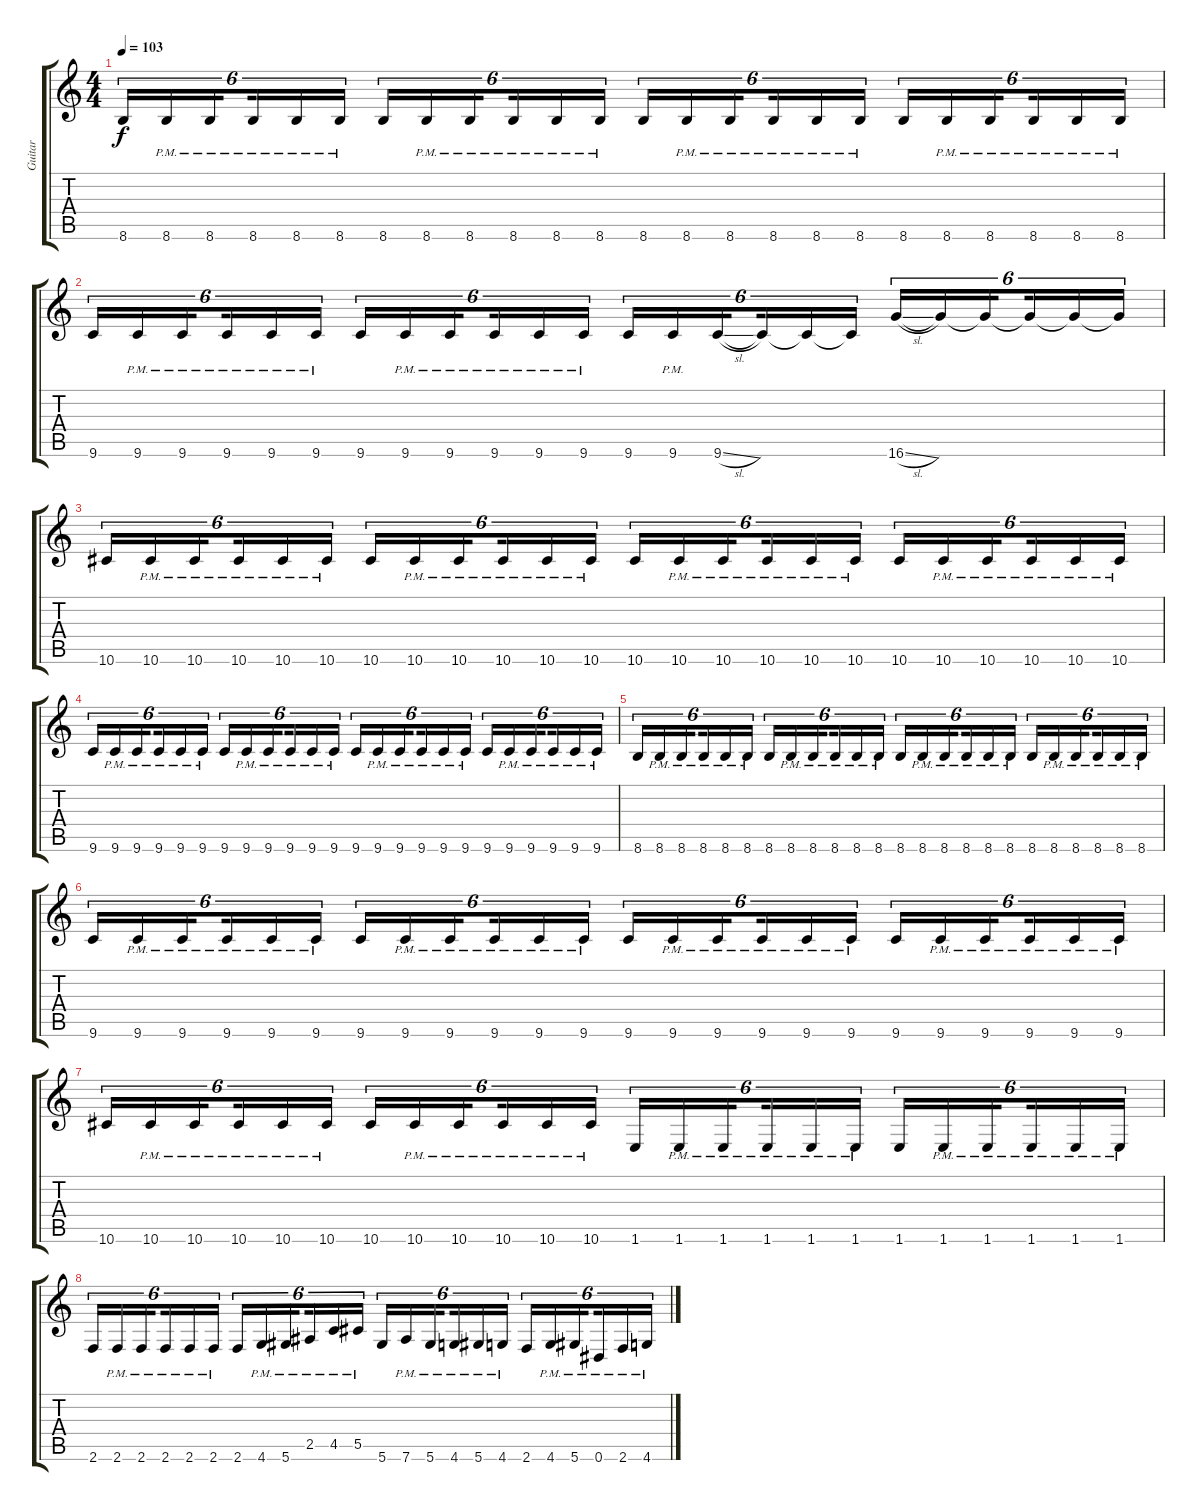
\track ("Guitar" "Guitar") {instrument overdrivenguitar}
\staff {score tabs}
\tuning (Eb4 Bb3 Gb3 Db3 Ab2 Eb2) {hide}
\ts (4 4)
\tempo 103
\clef g2
\ks c
8.6.16{tu (6 4) dy f} 8.6{pm}.16{tu (6 4)} 8.6{pm}.16{tu (6 4) beam splitsecondary} 8.6{pm}.16{tu (6 4)} 8.6{pm}.16{tu (6 4)} 8.6{pm}.16{tu (6 4)} 8.6.16{tu (6 4)} 8.6{pm}.16{tu (6 4)} 8.6{pm}.16{tu (6 4) beam splitsecondary} 8.6{pm}.16{tu (6 4)} 8.6{pm}.16{tu (6 4)} 8.6{pm}.16{tu (6 4)} 8.6.16{tu (6 4)} 8.6{pm}.16{tu (6 4)} 8.6{pm}.16{tu (6 4) beam splitsecondary} 8.6{pm}.16{tu (6 4)} 8.6{pm}.16{tu (6 4)} 8.6{pm}.16{tu (6 4)} 8.6.16{tu (6 4)} 8.6{pm}.16{tu (6 4)} 8.6{pm}.16{tu (6 4) beam splitsecondary} 8.6{pm}.16{tu (6 4)} 8.6{pm}.16{tu (6 4)} 8.6{pm}.16{tu (6 4)} |
9.6.16{tu (6 4)} 9.6{pm}.16{tu (6 4)} 9.6{pm}.16{tu (6 4) beam splitsecondary} 9.6{pm}.16{tu (6 4)} 9.6{pm}.16{tu (6 4)} 9.6{pm}.16{tu (6 4)} 9.6.16{tu (6 4)} 9.6{pm}.16{tu (6 4)} 9.6{pm}.16{tu (6 4) beam splitsecondary} 9.6{pm}.16{tu (6 4)} 9.6{pm}.16{tu (6 4)} 9.6{pm}.16{tu (6 4)} 9.6.16{tu (6 4)} 9.6{pm}.16{tu (6 4)} 9.6{sl}.16{tu (6 4) beam splitsecondary} 9.6{t}.16{tu (6 4)} 9.6{t}.16{tu (6 4)} 9.6{t}.16{tu (6 4)} 16.6{sl}.16{tu (6 4)} 16.6{t}.16{tu (6 4)} 16.6{t}.16{tu (6 4) beam splitsecondary} 16.6{t}.16{tu (6 4)} 16.6{t}.16{tu (6 4)} 16.6{t}.16{tu (6 4)} |
10.6.16{tu (6 4)} 10.6{pm}.16{tu (6 4)} 10.6{pm}.16{tu (6 4) beam splitsecondary} 10.6{pm}.16{tu (6 4)} 10.6{pm}.16{tu (6 4)} 10.6{pm}.16{tu (6 4)} 10.6.16{tu (6 4)} 10.6{pm}.16{tu (6 4)} 10.6{pm}.16{tu (6 4) beam splitsecondary} 10.6{pm}.16{tu (6 4)} 10.6{pm}.16{tu (6 4)} 10.6{pm}.16{tu (6 4)} 10.6.16{tu (6 4)} 10.6{pm}.16{tu (6 4)} 10.6{pm}.16{tu (6 4) beam splitsecondary} 10.6{pm}.16{tu (6 4)} 10.6{pm}.16{tu (6 4)} 10.6{pm}.16{tu (6 4)} 10.6.16{tu (6 4)} 10.6{pm}.16{tu (6 4)} 10.6{pm}.16{tu (6 4) beam splitsecondary} 10.6{pm}.16{tu (6 4)} 10.6{pm}.16{tu (6 4)} 10.6{pm}.16{tu (6 4)} |
9.6.16{tu (6 4)} 9.6{pm}.16{tu (6 4)} 9.6{pm}.16{tu (6 4) beam splitsecondary} 9.6{pm}.16{tu (6 4)} 9.6{pm}.16{tu (6 4)} 9.6{pm}.16{tu (6 4)} 9.6.16{tu (6 4)} 9.6{pm}.16{tu (6 4)} 9.6{pm}.16{tu (6 4) beam splitsecondary} 9.6{pm}.16{tu (6 4)} 9.6{pm}.16{tu (6 4)} 9.6{pm}.16{tu (6 4)} 9.6.16{tu (6 4)} 9.6{pm}.16{tu (6 4)} 9.6{pm}.16{tu (6 4) beam splitsecondary} 9.6{pm}.16{tu (6 4)} 9.6{pm}.16{tu (6 4)} 9.6{pm}.16{tu (6 4)} 9.6.16{tu (6 4)} 9.6{pm}.16{tu (6 4)} 9.6{pm}.16{tu (6 4) beam splitsecondary} 9.6{pm}.16{tu (6 4)} 9.6{pm}.16{tu (6 4)} 9.6{pm}.16{tu (6 4)} |
8.6.16{tu (6 4)} 8.6{pm}.16{tu (6 4)} 8.6{pm}.16{tu (6 4) beam splitsecondary} 8.6{pm}.16{tu (6 4)} 8.6{pm}.16{tu (6 4)} 8.6{pm}.16{tu (6 4)} 8.6.16{tu (6 4)} 8.6{pm}.16{tu (6 4)} 8.6{pm}.16{tu (6 4) beam splitsecondary} 8.6{pm}.16{tu (6 4)} 8.6{pm}.16{tu (6 4)} 8.6{pm}.16{tu (6 4)} 8.6.16{tu (6 4)} 8.6{pm}.16{tu (6 4)} 8.6{pm}.16{tu (6 4) beam splitsecondary} 8.6{pm}.16{tu (6 4)} 8.6{pm}.16{tu (6 4)} 8.6{pm}.16{tu (6 4)} 8.6.16{tu (6 4)} 8.6{pm}.16{tu (6 4)} 8.6{pm}.16{tu (6 4) beam splitsecondary} 8.6{pm}.16{tu (6 4)} 8.6{pm}.16{tu (6 4)} 8.6{pm}.16{tu (6 4)} |
9.6.16{tu (6 4)} 9.6{pm}.16{tu (6 4)} 9.6{pm}.16{tu (6 4) beam splitsecondary} 9.6{pm}.16{tu (6 4)} 9.6{pm}.16{tu (6 4)} 9.6{pm}.16{tu (6 4)} 9.6.16{tu (6 4)} 9.6{pm}.16{tu (6 4)} 9.6{pm}.16{tu (6 4) beam splitsecondary} 9.6{pm}.16{tu (6 4)} 9.6{pm}.16{tu (6 4)} 9.6{pm}.16{tu (6 4)} 9.6.16{tu (6 4)} 9.6{pm}.16{tu (6 4)} 9.6{pm}.16{tu (6 4) beam splitsecondary} 9.6{pm}.16{tu (6 4)} 9.6{pm}.16{tu (6 4)} 9.6{pm}.16{tu (6 4)} 9.6.16{tu (6 4)} 9.6{pm}.16{tu (6 4)} 9.6{pm}.16{tu (6 4) beam splitsecondary} 9.6{pm}.16{tu (6 4)} 9.6{pm}.16{tu (6 4)} 9.6{pm}.16{tu (6 4)} |
10.6.16{tu (6 4)} 10.6{pm}.16{tu (6 4)} 10.6{pm}.16{tu (6 4) beam splitsecondary} 10.6{pm}.16{tu (6 4)} 10.6{pm}.16{tu (6 4)} 10.6{pm}.16{tu (6 4)} 10.6.16{tu (6 4)} 10.6{pm}.16{tu (6 4)} 10.6{pm}.16{tu (6 4) beam splitsecondary} 10.6{pm}.16{tu (6 4)} 10.6{pm}.16{tu (6 4)} 10.6{pm}.16{tu (6 4)} 1.6.16{tu (6 4)} 1.6{pm}.16{tu (6 4)} 1.6{pm}.16{tu (6 4) beam splitsecondary} 1.6{pm}.16{tu (6 4)} 1.6{pm}.16{tu (6 4)} 1.6{pm}.16{tu (6 4)} 1.6.16{tu (6 4)} 1.6{pm}.16{tu (6 4)} 1.6{pm}.16{tu (6 4) beam splitsecondary} 1.6{pm}.16{tu (6 4)} 1.6{pm}.16{tu (6 4)} 1.6{pm}.16{tu (6 4)} |
2.6.16{tu (6 4)} 2.6{pm}.16{tu (6 4)} 2.6{pm}.16{tu (6 4) beam splitsecondary} 2.6{pm}.16{tu (6 4)} 2.6{pm}.16{tu (6 4)} 2.6{pm}.16{tu (6 4)} 2.6.16{tu (6 4)} 4.6{pm}.16{tu (6 4)} 5.6{pm}.16{tu (6 4) beam splitsecondary} 2.5{pm}.16{tu (6 4)} 4.5{pm}.16{tu (6 4)} 5.5{pm}.16{tu (6 4)} 5.6.16{tu (6 4)} 7.6{pm}.16{tu (6 4)} 5.6{pm}.16{tu (6 4) beam splitsecondary} 4.6{pm}.16{tu (6 4)} 5.6{pm}.16{tu (6 4)} 4.6{pm}.16{tu (6 4)} 2.6.16{tu (6 4)} 4.6{pm}.16{tu (6 4)} 5.6{pm}.16{tu (6 4) beam splitsecondary} 0.6{pm}.16{tu (6 4)} 2.6{pm}.16{tu (6 4)} 4.6{pm}.16{tu (6 4)}
